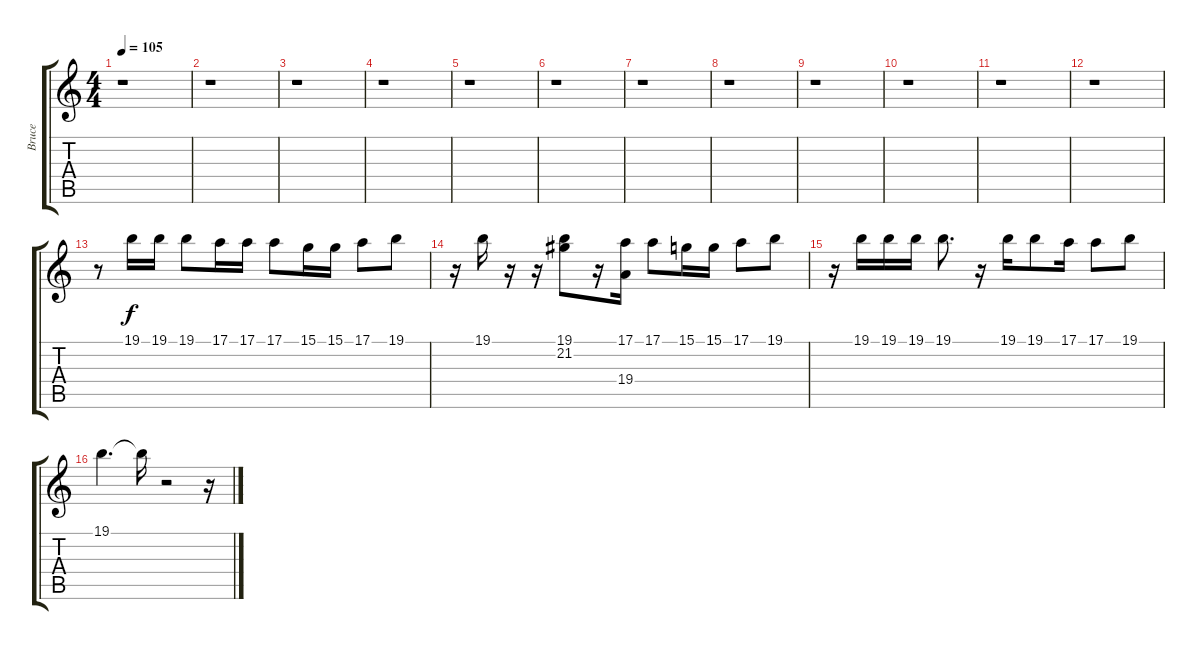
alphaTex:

\track ("Bruce" "Bruce") {instrument voiceoohs}
\staff {score tabs}
\tuning (E4 B3 G3 D3 A2 E2) {hide}
\ts (4 4)
\tempo 105
\clef g2
\ks c
r.1{dy f} |
r.1 |
r.1 |
r.1 |
r.1 |
r.1 |
r.1 |
r.1 |
r.1 |
r.1 |
r.1 |
r.1 |
r.8 19.1.16 19.1.16 19.1.8 17.1.16 17.1.16 17.1.8 15.1.16 15.1.16 17.1.8 19.1.8 |
r.16 19.1.16 r.16 r.16 (19.1 21.2).8 r.16 (17.1 19.4).16 17.1.8 15.1.16 15.1.16 17.1.8 19.1.8 |
r.16 19.1.16 19.1.16 19.1.16 19.1.8{d} r.16 19.1.16 19.1.8 17.1.16 17.1.8 19.1.8 |
19.1.4{d} 19.1{t}.16 r.2 r.16
